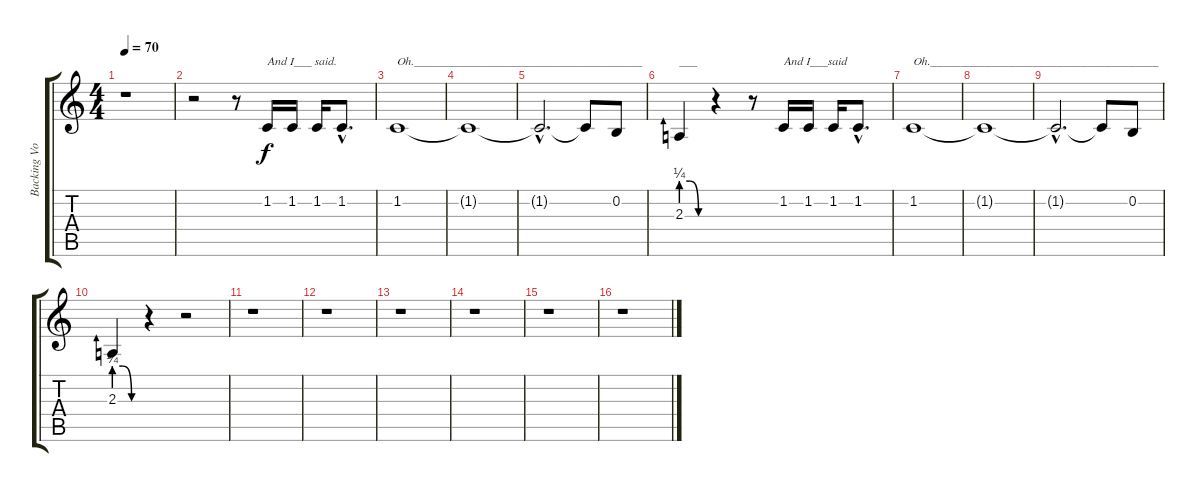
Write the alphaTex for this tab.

\track ("Backing Vocal" "Backing Vo") {instrument sopranosax}
\staff {score tabs}
\tuning (E4 B3 G3 D3 A2 E2) {hide}
\ts (4 4)
\tempo 70
\clef g2
\ks c
r.1{dy f} |
r.2 r.8 1.2.16{txt "And I___ said."} 1.2.16 1.2.16 1.2{hac}.8{d} |
1.2.1{txt "Oh.______________________________________"} |
1.2{t}.1 |
1.2{hac t}.2{d} 1.2{t}.8 0.2.8 |
2.3{be (custom 0 1 20 1 40 0 60 0)}.4{txt "___"} r.4 r.8 1.2.16{txt "And I___said"} 1.2.16 1.2.16 1.2{hac}.8{d} |
1.2.1{txt "Oh.______________________________________"} |
1.2{t}.1 |
1.2{hac t}.2{d} 1.2{t}.8 0.2.8 |
2.3{be (custom 0 1 20 1 40 0 60 0)}.4 r.4 r.2 |
r.1 |
r.1 |
r.1 |
r.1 |
r.1 |
r.1
